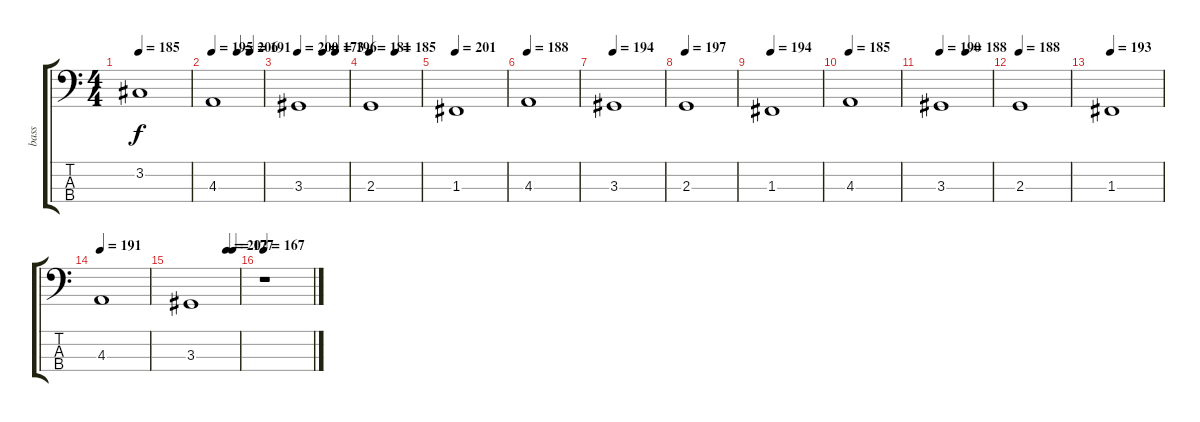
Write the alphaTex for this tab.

\track ("bass" "bass") {instrument electricbassfinger}
\staff {score tabs}
\tuning (Eb2 Bb1 F1 C1) {hide}
\ts (4 4)
\tempo 185
\clef f4
\ks c
3.2.1{dy f} |
\tempo 195
\tempo (206 0.5)
\tempo (191 0.75)
4.3.1 |
\tempo 200
\tempo (173 0.5)
\tempo (196 0.75)
3.3.1 |
\tempo 181
\tempo (185 0.5)
2.3.1 |
\tempo 201
1.3.1 |
\tempo 188
4.3.1 |
\tempo 194
3.3.1 |
\tempo 197
2.3.1 |
\tempo 194
1.3.1 |
\tempo 185
4.3.1 |
\tempo 190
\tempo (188 0.5)
3.3.1 |
\tempo 188
2.3.1 |
\tempo 193
1.3.1 |
\tempo 191
4.3.1 |
\tempo (202 0.75)
\tempo (177 0.875)
3.3.1 |
\tempo 167
r.1
